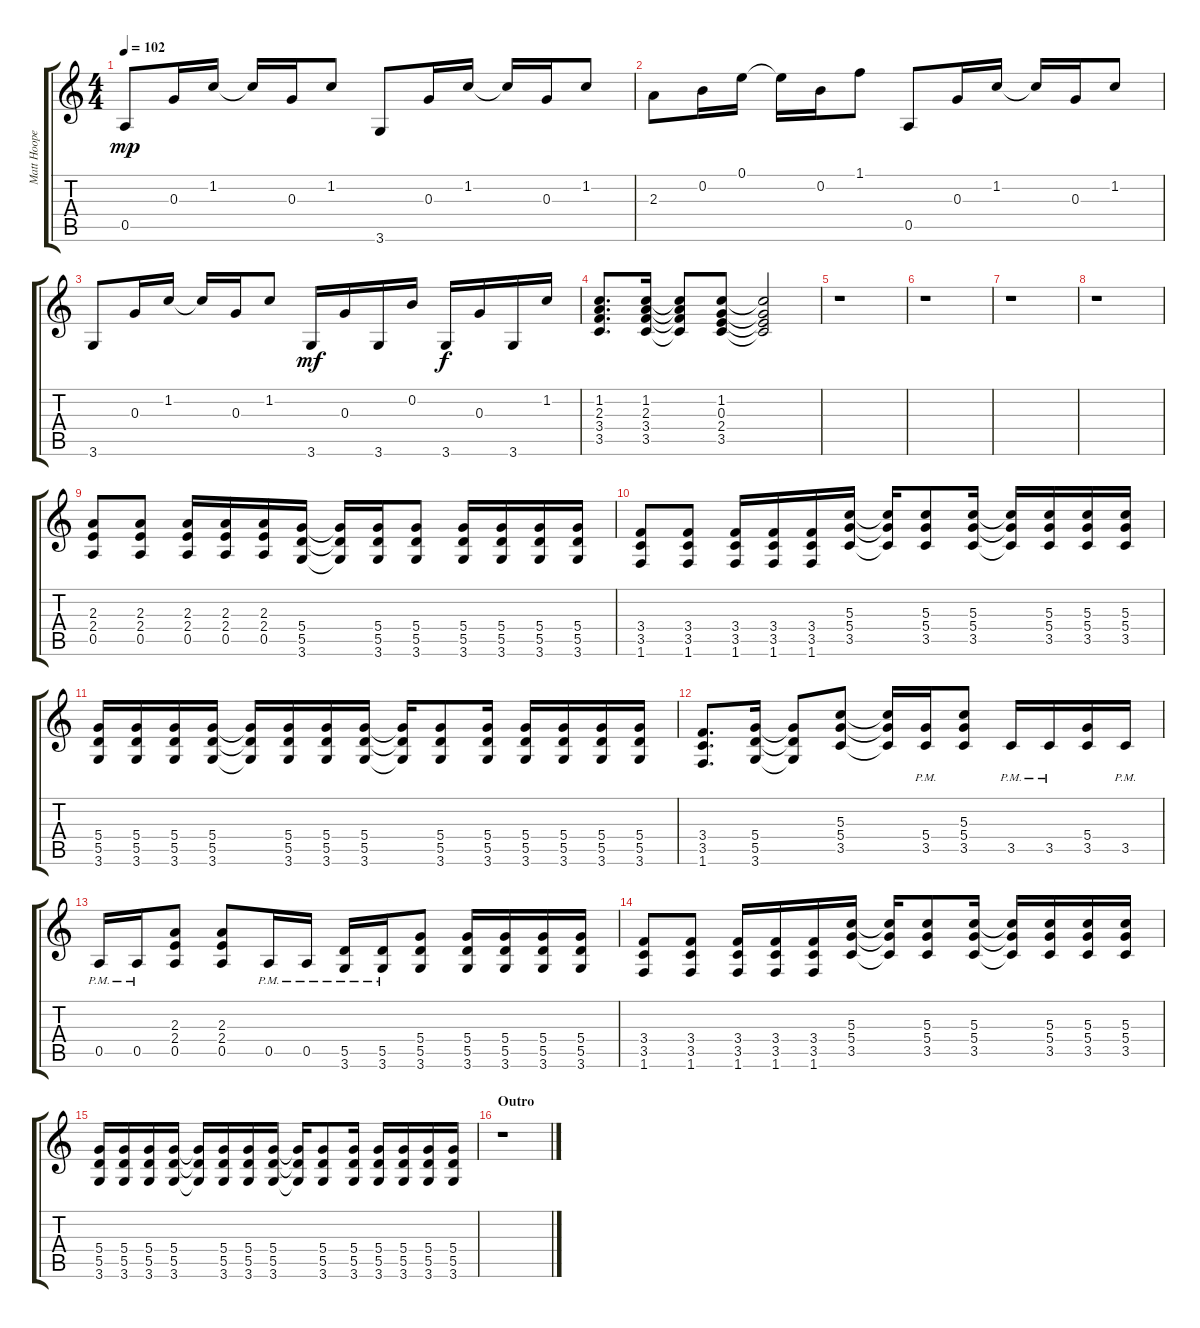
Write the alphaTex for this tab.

\track ("Matt Hoopes (Lead Guitar 2)" "Matt Hoope") {instrument distortionguitar}
\staff {score tabs}
\tuning (E4 B3 G3 D3 A2 E2) {hide}
\ts (4 4)
\tempo 102
\clef g2
\ks c
0.5.8{dy mp} 0.3.16 1.2.16 1.2{t}.16 0.3.16 1.2.8 3.6.8 0.3.16 1.2.16 1.2{t}.16 0.3.16 1.2.8 |
2.3.8 0.2.16 0.1.16 0.1{t}.16 0.2.16 1.1.8 0.5.8 0.3.16 1.2.16 1.2{t}.16 0.3.16 1.2.8 |
3.6.8 0.3.16 1.2.16 1.2{t}.16 0.3.16 1.2.8 3.6.16{dy mf} 0.3.16 3.6.16 0.2.16 3.6.16{dy f} 0.3.16 3.6.16 1.2.16 |
(1.2 2.3 3.4 3.5).8{d} (1.2 2.3 3.4 3.5).16 (1.2{t} 2.3{t} 3.4{t} 3.5{t}).8 (1.2 0.3 2.4 3.5).8 (1.2{t} 0.3{t} 2.4{t} 3.5{t}).2 |
r.1 |
r.1 |
r.1 |
r.1 |
(2.3 2.4 0.5).8 (2.3 2.4 0.5).8 (2.3 2.4 0.5).16 (2.3 2.4 0.5).16 (2.3 2.4 0.5).16 (5.4 5.5 3.6).16 (5.4{t} 5.5{t} 3.6{t}).16 (5.4 5.5 3.6).16 (5.4 5.5 3.6).8 (5.4 5.5 3.6).16 (5.4 5.5 3.6).16 (5.4 5.5 3.6).16 (5.4 5.5 3.6).16 |
(3.4 3.5 1.6).8 (3.4 3.5 1.6).8 (3.4 3.5 1.6).16 (3.4 3.5 1.6).16 (3.4 3.5 1.6).16 (5.3 5.4 3.5).16 (5.3{t} 5.4{t} 3.5{t}).16 (5.3 5.4 3.5).8 (5.3 5.4 3.5).16 (5.3{t} 5.4{t} 3.5{t}).16 (5.3 5.4 3.5).16 (5.3 5.4 3.5).16 (5.3 5.4 3.5).16 |
(5.4 5.5 3.6).16 (5.4 5.5 3.6).16 (5.4 5.5 3.6).16 (5.4 5.5 3.6).16 (5.4{t} 5.5{t} 3.6{t}).16 (5.4 5.5 3.6).16 (5.4 5.5 3.6).16 (5.4 5.5 3.6).16 (5.4{t} 5.5{t} 3.6{t}).16 (5.4 5.5 3.6).8 (5.4 5.5 3.6).16 (5.4 5.5 3.6).16 (5.4 5.5 3.6).16 (5.4 5.5 3.6).16 (5.4 5.5 3.6).16 |
(3.4 3.5 1.6).8{d} (5.4 5.5 3.6).16 (5.4{t} 5.5{t} 3.6{t}).8 (5.3 5.4 3.5).8 (5.3{t} 5.4{t} 3.5{t}).16 (5.4{pm} 3.5{pm}).16 (5.3 5.4 3.5).8 3.5{pm}.16 3.5{pm}.16 (5.4 3.5).16 3.5{pm}.16 |
0.5{pm}.16 0.5{pm}.16 (2.3 2.4 0.5).8 (2.3 2.4 0.5).8 0.5{pm}.16 0.5{pm}.16 (5.5{pm} 3.6{pm}).16 (5.5{pm} 3.6{pm}).16 (5.4 5.5 3.6).8 (5.4 5.5 3.6).16 (5.4 5.5 3.6).16 (5.4 5.5 3.6).16 (5.4 5.5 3.6).16 |
(3.4 3.5 1.6).8 (3.4 3.5 1.6).8 (3.4 3.5 1.6).16 (3.4 3.5 1.6).16 (3.4 3.5 1.6).16 (5.3 5.4 3.5).16 (5.3{t} 5.4{t} 3.5{t}).16 (5.3 5.4 3.5).8 (5.3 5.4 3.5).16 (5.3{t} 5.4{t} 3.5{t}).16 (5.3 5.4 3.5).16 (5.3 5.4 3.5).16 (5.3 5.4 3.5).16 |
(5.4 5.5 3.6).16 (5.4 5.5 3.6).16 (5.4 5.5 3.6).16 (5.4 5.5 3.6).16 (5.4{t} 5.5{t} 3.6{t}).16 (5.4 5.5 3.6).16 (5.4 5.5 3.6).16 (5.4 5.5 3.6).16 (5.4{t} 5.5{t} 3.6{t}).16 (5.4 5.5 3.6).8 (5.4 5.5 3.6).16 (5.4 5.5 3.6).16 (5.4 5.5 3.6).16 (5.4 5.5 3.6).16 (5.4 5.5 3.6).16 |
\section ("" "Outro")
r.1
